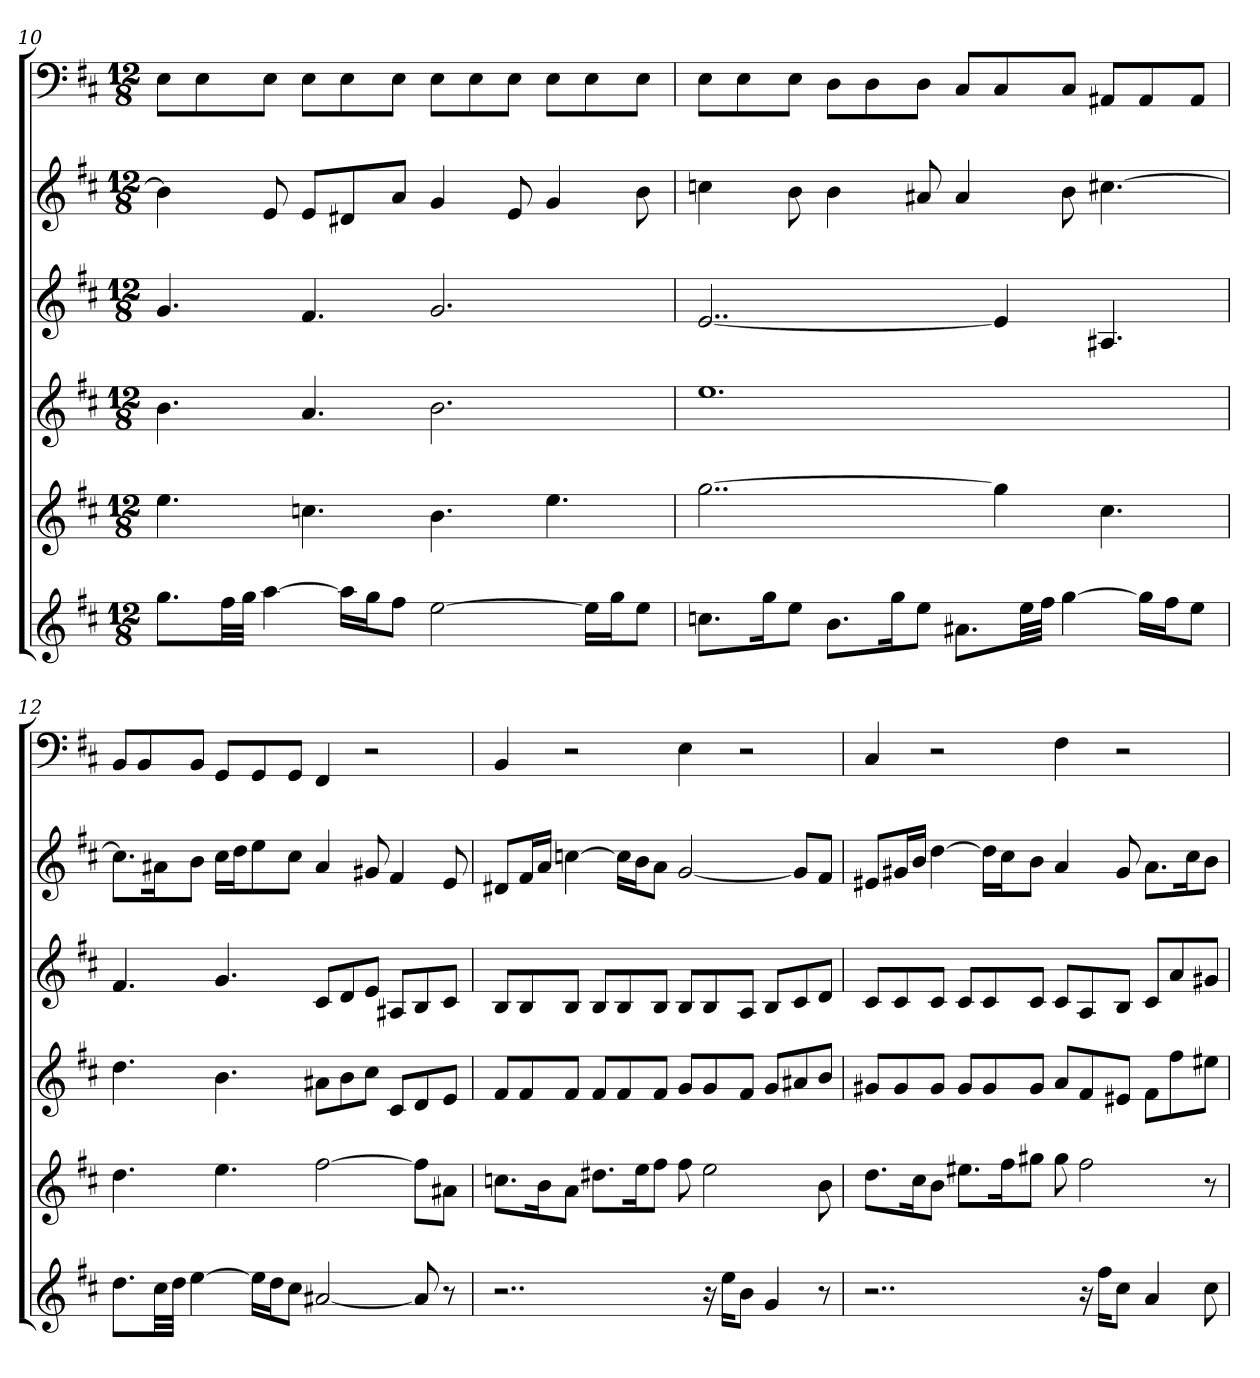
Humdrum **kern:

**kern	**kern	**kern	**kern	**kern	**kern
*part6	*part5	*part4	*part3	*part2	*part1
*staff6	*staff5	*staff4	*staff3	*staff2	*staff1
*k[f#c#]	*k[f#c#]	*k[f#c#]	*k[f#c#]	*k[f#c#]	*k[f#c#]
*b:	*b:	*b:	*b:	*b:	*b:
*M12/8	*M12/8	*M12/8	*M12/8	*M12/8	*M12/8
=10	=10	=10	=10	=10	=10
8.ggL	4.ee	4.b	4.g	4b]	8EL
.	.	.	.	.	8E
32ff#LL	.	.	.	.	.
32ggJJJ	.	.	.	.	.
[4aa	.	.	.	8e	8EJ
.	4.ccn	4.a	4.f#	8eL	8EL
16aaLL]	.	.	.	8d#X	8E
16ggJ	.	.	.	.	.
8ff#J	.	.	.	8aJ	8EJ
[2ee	4.b	2.b	2.g	4g	8EL
.	.	.	.	.	8E
.	.	.	.	8e	8EJ
.	4.ee	.	.	4g	8EL
16eeLL]	.	.	.	.	8E
16ggJ	.	.	.	.	.
8eeJ	.	.	.	8b	8EJ
=11	=11	=11	=11	=11	=11
8.ccnL	[2..gg	1.ee	[2..e	4ccn	8EL
.	.	.	.	.	8E
16ggK	.	.	.	.	.
8eeJ	.	.	.	8b	8EJ
8.bL	.	.	.	4b	8DL
.	.	.	.	.	8D
16ggK	.	.	.	.	.
8eeJ	.	.	.	8a#X	8DJ
8.a#XL	.	.	.	4a#	8C#L
.	4gg]	.	4e]	.	8C#
32eeLL	.	.	.	.	.
32ff#JJJ	.	.	.	.	.
[4gg	.	.	.	8b	8C#J
.	4.cc#	.	4.A#X	[4.cc#X	8AA#XL
16ggLL]	.	.	.	.	8AA#
16ff#J	.	.	.	.	.
8eeJ	.	.	.	.	8AA#J
=12	=12	=12	=12	=12	=12
8.ddL	4.dd	4.dd	4.f#	8.cc#L]	8BBL
.	.	.	.	.	8BB
32cc#LL	.	.	.	16a#XK	.
32ddJJJ	.	.	.	.	.
[4ee	.	.	.	8bJ	8BBJ
.	4.ee	4.b	4.g	16cc#LL	8GGL
.	.	.	.	16ddJ	.
16eeLL]	.	.	.	8ee	8GG
16ddJ	.	.	.	.	.
8cc#J	.	.	.	8cc#J	8GGJ
[2a#X	[2ff#	8a#XL	8c#L	4a#	4FF#
.	.	8b	8d	.	.
.	.	8cc#J	8eJ	8g#X	2r
.	.	8c#L	8A#XL	4f#	.
8a#]	8ff#L]	8d	8B	.	.
8r	8a#XJ	8eJ	8c#J	8e	.
=13	=13	=13	=13	=13	=13
2..r	8.ccnL	8f#L	8BL	8d#XL	4BB
.	.	8f#	8B	16f#L	.
.	16bK	.	.	16aJJ	.
.	8aJ	8f#J	8BJ	[4ccn	2r
.	8.dd#XL	8f#L	8BL	.	.
.	.	8f#	8B	16ccLL]	.
.	16eeK	.	.	16bJ	.
.	8ff#J	8f#J	8BJ	8aJ	.
.	8ff#	8gL	8BL	[2g	4E
16r	2ee	8g	8B	.	.
16eeKL	.	.	.	.	.
8bJ	.	8f#J	8AJ	.	2r
4g	.	8gL	8BL	.	.
.	.	8a#X	8c#	8gL]	.
8r	8b	8bJ	8dJ	8f#J	.
=14	=14	=14	=14	=14	=14
2..r	8.ddL	8g#XL	8c#L	8e#XL	4C#
.	.	8g#	8c#	16g#XL	.
.	16cc#K	.	.	16bJJ	.
.	8bJ	8g#J	8c#J	[4dd	2r
.	8.ee#XL	8g#L	8c#L	.	.
.	.	8g#	8c#	16ddLL]	.
.	16ff#K	.	.	16cc#J	.
.	8gg#XJ	8g#J	8c#J	8bJ	.
.	8gg#	8aL	8c#L	4a	4F#
16r	2ff#	8f#	8A	.	.
16ff#KL	.	.	.	.	.
8cc#J	.	8e#XJ	8BJ	8g#	2r
4a	.	8f#L	8c#L	8.aL	.
.	.	8ff#	8a	.	.
.	.	.	.	16cc#K	.
8cc#	8r	8ee#XJ	8g#XJ	8bJ	.
=	=	=	=	=	=
*-	*-	*-	*-	*-	*-
